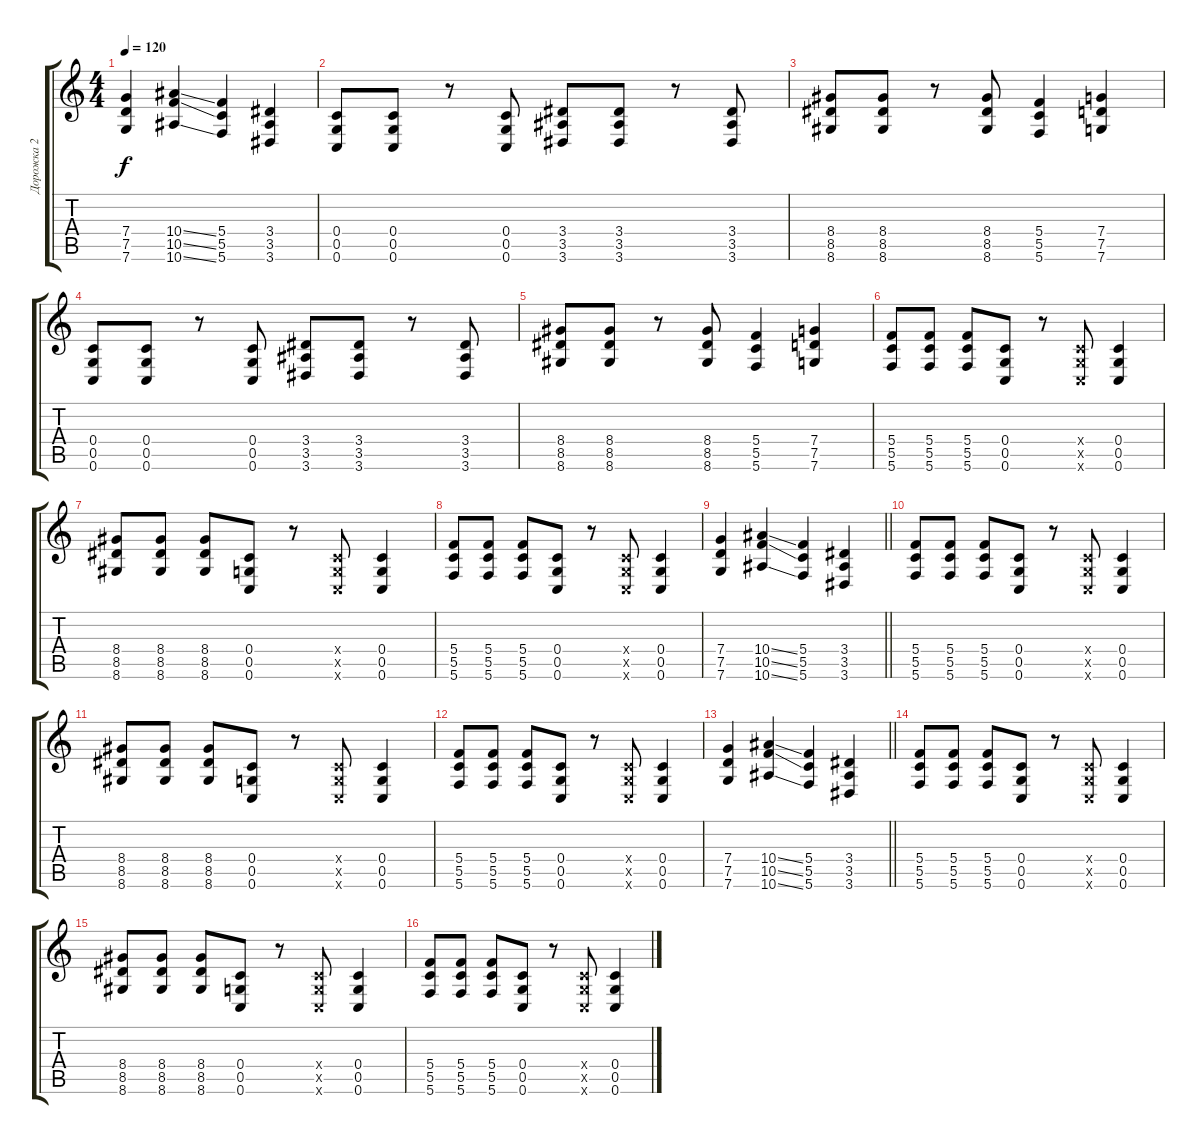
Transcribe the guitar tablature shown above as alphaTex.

\track ("Дорожка 2" "Дорожка 2") {instrument distortionguitar}
\staff {score tabs}
\tuning (D4 A3 F3 C3 G2 C2) {hide}
\ts (4 4)
\tempo 120
\clef g2
\ks c
(7.4 7.5 7.6).4{dy f} (10.4{ss} 10.5{ss} 10.6{ss}).4 (5.4 5.5 5.6).4 (3.4 3.5 3.6).4 |
(0.4 0.5 0.6).8 (0.4 0.5 0.6).8 r.8 (0.4 0.5 0.6).8 (3.4 3.5 3.6).8 (3.4 3.5 3.6).8 r.8 (3.4 3.5 3.6).8 |
(8.4 8.5 8.6).8 (8.4 8.5 8.6).8 r.8 (8.4 8.5 8.6).8 (5.4 5.5 5.6).4 (7.4 7.5 7.6).4 |
(0.4 0.5 0.6).8 (0.4 0.5 0.6).8 r.8 (0.4 0.5 0.6).8 (3.4 3.5 3.6).8 (3.4 3.5 3.6).8 r.8 (3.4 3.5 3.6).8 |
(8.4 8.5 8.6).8 (8.4 8.5 8.6).8 r.8 (8.4 8.5 8.6).8 (5.4 5.5 5.6).4 (7.4 7.5 7.6).4 |
(5.4 5.5 5.6).8 (5.4 5.5 5.6).8 (5.4 5.5 5.6).8 (0.4 0.5 0.6).8 r.8 (0.4{x} 0.5{x} 0.6{x}).8 (0.4 0.5 0.6).4 |
(8.4 8.5 8.6).8 (8.4 8.5 8.6).8 (8.4 8.5 8.6).8 (0.4 0.5 0.6).8 r.8 (0.4{x} 0.5{x} 0.6{x}).8 (0.4 0.5 0.6).4 |
(5.4 5.5 5.6).8 (5.4 5.5 5.6).8 (5.4 5.5 5.6).8 (0.4 0.5 0.6).8 r.8 (0.4{x} 0.5{x} 0.6{x}).8 (0.4 0.5 0.6).4 |
\barLineRight lightlight
(7.4 7.5 7.6).4 (10.4{ss} 10.5{ss} 10.6{ss}).4 (5.4 5.5 5.6).4 (3.4 3.5 3.6).4 |
(5.4 5.5 5.6).8 (5.4 5.5 5.6).8 (5.4 5.5 5.6).8 (0.4 0.5 0.6).8 r.8 (0.4{x} 0.5{x} 0.6{x}).8 (0.4 0.5 0.6).4 |
(8.4 8.5 8.6).8 (8.4 8.5 8.6).8 (8.4 8.5 8.6).8 (0.4 0.5 0.6).8 r.8 (0.4{x} 0.5{x} 0.6{x}).8 (0.4 0.5 0.6).4 |
(5.4 5.5 5.6).8 (5.4 5.5 5.6).8 (5.4 5.5 5.6).8 (0.4 0.5 0.6).8 r.8 (0.4{x} 0.5{x} 0.6{x}).8 (0.4 0.5 0.6).4 |
\barLineRight lightlight
(7.4 7.5 7.6).4 (10.4{ss} 10.5{ss} 10.6{ss}).4 (5.4 5.5 5.6).4 (3.4 3.5 3.6).4 |
(5.4 5.5 5.6).8 (5.4 5.5 5.6).8 (5.4 5.5 5.6).8 (0.4 0.5 0.6).8 r.8 (0.4{x} 0.5{x} 0.6{x}).8 (0.4 0.5 0.6).4 |
(8.4 8.5 8.6).8 (8.4 8.5 8.6).8 (8.4 8.5 8.6).8 (0.4 0.5 0.6).8 r.8 (0.4{x} 0.5{x} 0.6{x}).8 (0.4 0.5 0.6).4 |
(5.4 5.5 5.6).8 (5.4 5.5 5.6).8 (5.4 5.5 5.6).8 (0.4 0.5 0.6).8 r.8 (0.4{x} 0.5{x} 0.6{x}).8 (0.4 0.5 0.6).4
